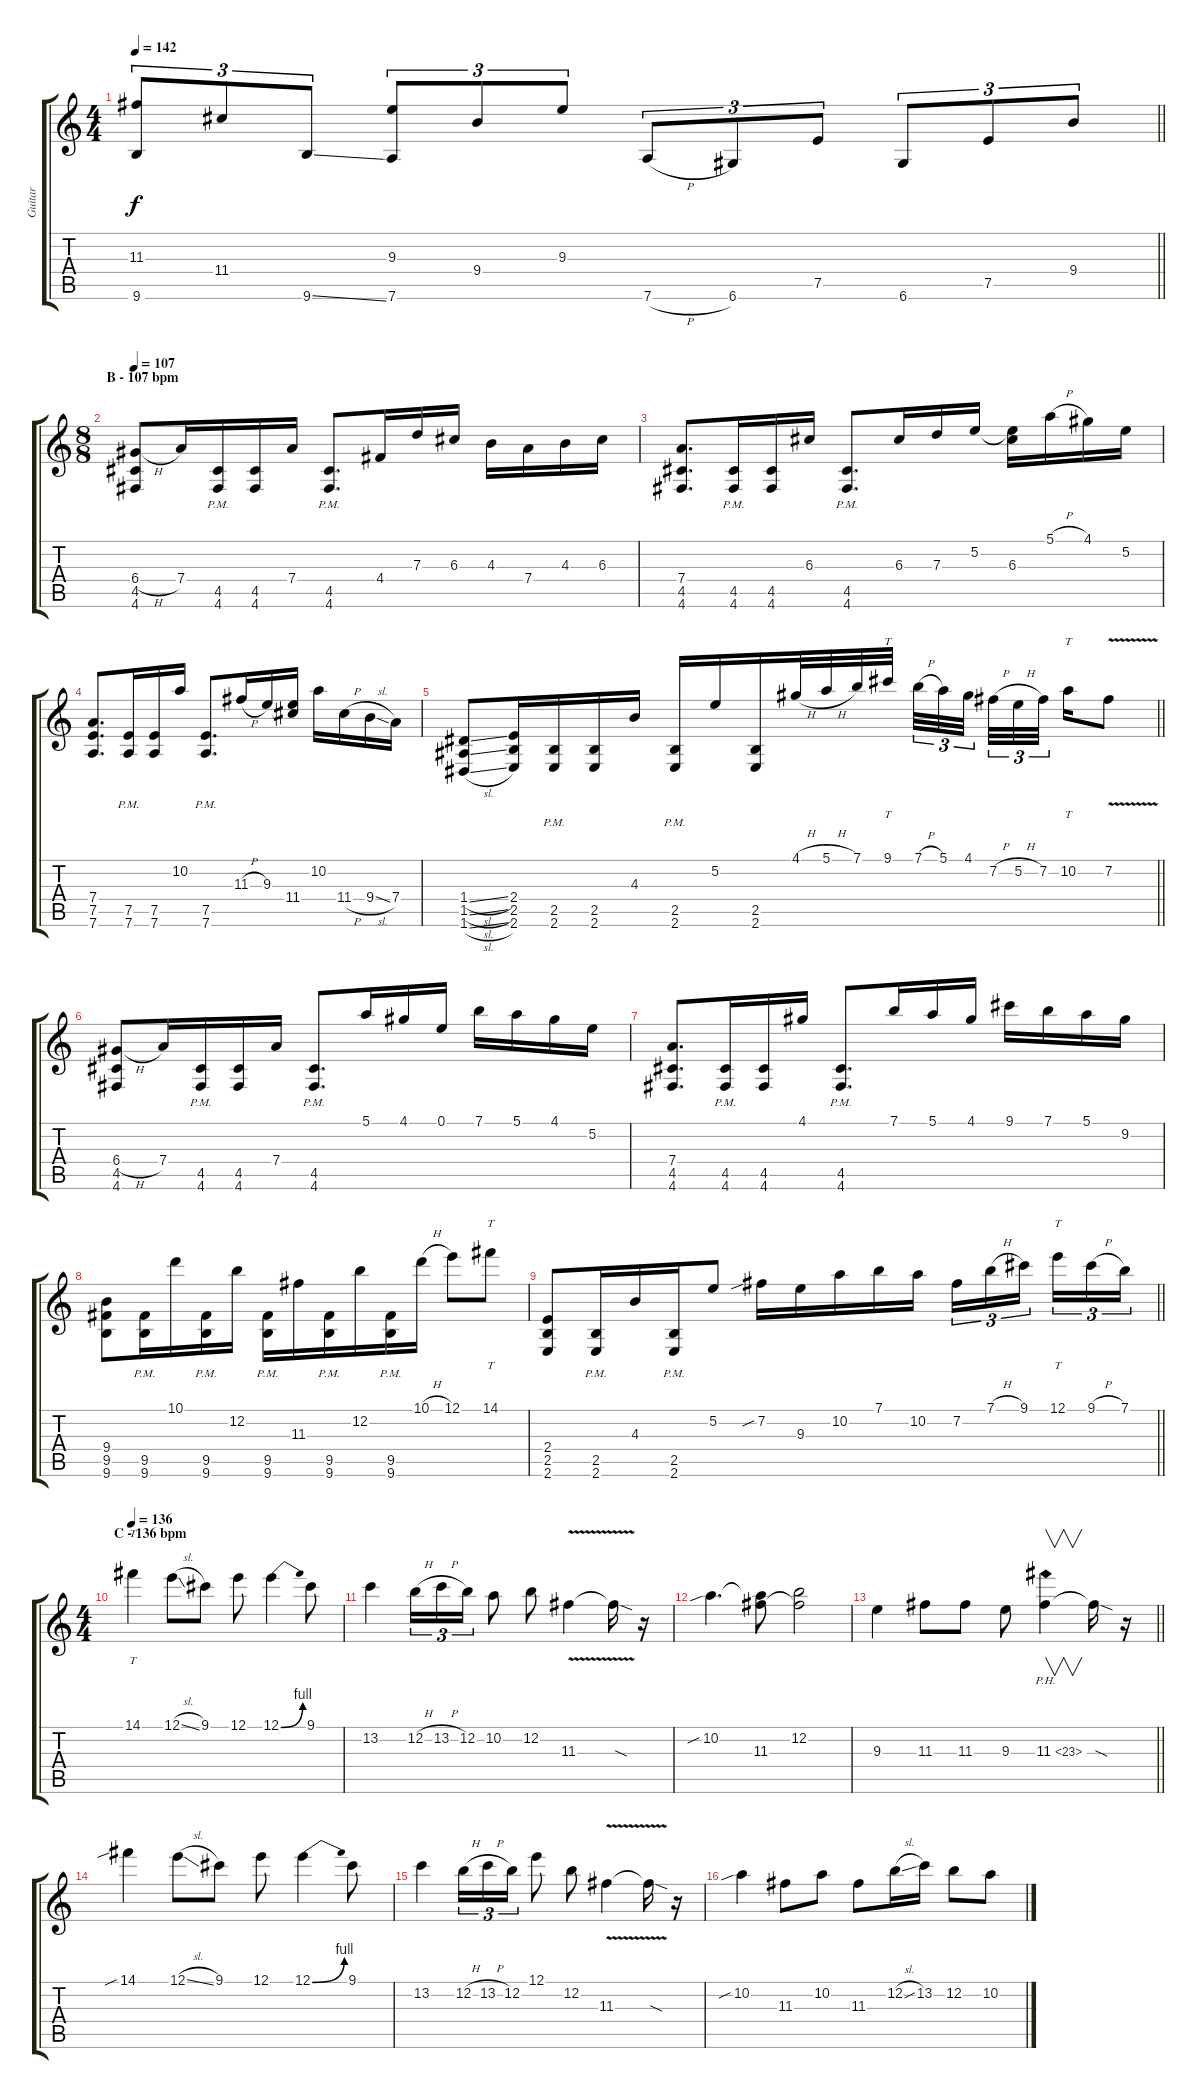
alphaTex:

\track ("Guitar" "Guitar") {instrument distortionguitar}
\staff {score tabs}
\tuning (E4 B3 G3 D3 A2 D2) {hide}
\ts (4 4)
\tempo 142
\clef g2
\barLineRight lightlight
\ks c
(11.3 9.6).8{tu (3 2) dy f} 11.4.8{tu (3 2)} 9.6{ss}.8{tu (3 2)} (9.3 7.6).8{tu (3 2)} 9.4.8{tu (3 2)} 9.3.8{tu (3 2)} 7.6{h}.8{tu (3 2)} 6.6.8{tu (3 2)} 7.5.8{tu (3 2)} 6.6.8{tu (3 2)} 7.5.8{tu (3 2)} 9.4.8{tu (3 2)} |
\ts (8 8)
\section ("" "B - 107 bpm")
\tempo 107
(6.4{h} 4.5 4.6).8{balance 4} 7.4.16 (4.5{pm} 4.6{pm}).16 (4.5 4.6).16 7.4.16 (4.5{pm} 4.6{pm}).8{d} 4.4.16 7.3.16 6.3.16 4.3.16 7.4.16 4.3.16 6.3.16 |
(7.4 4.5 4.6).8{d} (4.5 4.6{pm}).16 (4.5 4.6).16 6.3.16 (4.5{pm} 4.6{pm}).8{d} 6.3.16 7.3.16 5.2.16 (5.2{t} 6.3).16 5.1{h}.16 4.1.16 5.2.16 |
(7.4 7.5 7.6).8{d} (7.5{pm} 7.6{pm}).16 (7.5 7.6).16 10.2.16 (7.5{pm} 7.6{pm}).8{d} 11.3{h}.16 9.3.16 (9.3{t} 11.4).16 10.2.16 11.4{h}.16 9.4{sl}.16 7.4.16 |
\barLineRight lightlight
(1.4{sl} 1.5{sl} 1.6{sl}).8 (2.4 2.5 2.6).16 (2.5{pm} 2.6{pm}).16 (2.5 2.6).16 4.3.16 (2.5{pm} 2.6{pm}).16 5.2.16 (2.5 2.6).16 4.1{h}.32 5.1{h}.32 7.1.32 9.1.32{tt beam splitsecondary} 7.1{h}.32{tu (3 2)} 5.1.32{tu (3 2)} 4.1.32{tu (3 2)} 7.2{h}.32{tu (3 2)} 5.2{h}.32{tu (3 2)} 7.2.32{tu (3 2) beam splitsecondary} 10.2.16{tt} 7.2{v}.8 |
(6.4{h} 4.5 4.6).8 7.4.16 (4.5{pm} 4.6{pm}).16 (4.5 4.6).16 7.4.16 (4.5{pm} 4.6{pm}).8{d} 5.1.16 4.1.16 0.1.16 7.1.16 5.1.16 4.1.16 5.2.16 |
(7.4 4.5 4.6).8{d} (4.5{pm} 4.6{pm}).16 (4.5 4.6).16 4.1.16 (4.5{pm} 4.6{pm}).8{d} 7.1.16 5.1.16 4.1.16 9.1.16 7.1.16 5.1.16 9.2.16 |
(9.4 9.5 9.6).8 (9.5{pm} 9.6{pm}).16 10.1.16 (9.5{pm} 9.6{pm}).16 12.2.16 (9.5{pm} 9.6{pm}).16 11.3.16 (9.5{pm} 9.6{pm}).16 12.2.16 (9.5{pm} 9.6{pm}).16 10.1{h}.16 12.1.8 14.1.8{tt} |
\barLineRight lightlight
(2.4 2.5 2.6).8 (2.5{pm} 2.6{pm}).16 4.3.16 (2.5{pm} 2.6{pm}).16 5.2.8 7.2{sib}.16 9.3.16 10.2.16 7.1.16 10.2.16 7.2.16{tu (3 2)} 7.1{h}.16{tu (3 2)} 9.1.16{tu (3 2)} 12.1.16{tt tu (3 2)} 9.1{h}.16{tu (3 2)} 7.1.16{tu (3 2)} |
\ts (4 4)
\section ("" "C - 136 bpm")
\tempo 136
14.1.4{tt balance 8} 12.1{sl}.8 9.1.8 12.1.8 12.1{be (bend 0 0 60 4)}.4 9.1.8 |
13.2.4 12.2{h}.16{tu (3 2)} 13.2{h}.16{tu (3 2)} 12.2.16{tu (3 2)} 10.2.8 12.2.8 11.3{v}.4 11.3{sod t}.16 r.16 |
10.2{sib}.4{d} (10.2{t} 11.3).8 (12.2 11.3{t}).2 |
\barLineRight lightlight
9.3.4 11.3.8 11.3.8 9.3.8 11.3{ph 12}.4{v} 11.3{sod t}.16 r.16 |
14.1{sib}.4 12.1{sl}.8 9.1.8 12.1.8 12.1{be (bend 0 0 60 4)}.4 9.1.8 |
13.2.4 12.2{h}.16{tu (3 2)} 13.2{h}.16{tu (3 2)} 12.2.16{tu (3 2)} 12.1.8 12.2.8 11.3{v}.4 11.3{sod t}.16 r.16 |
10.2{sib}.4 11.3.8 10.2.8 11.3.8 12.2{sl}.16 13.2.16 12.2.8 10.2.8
